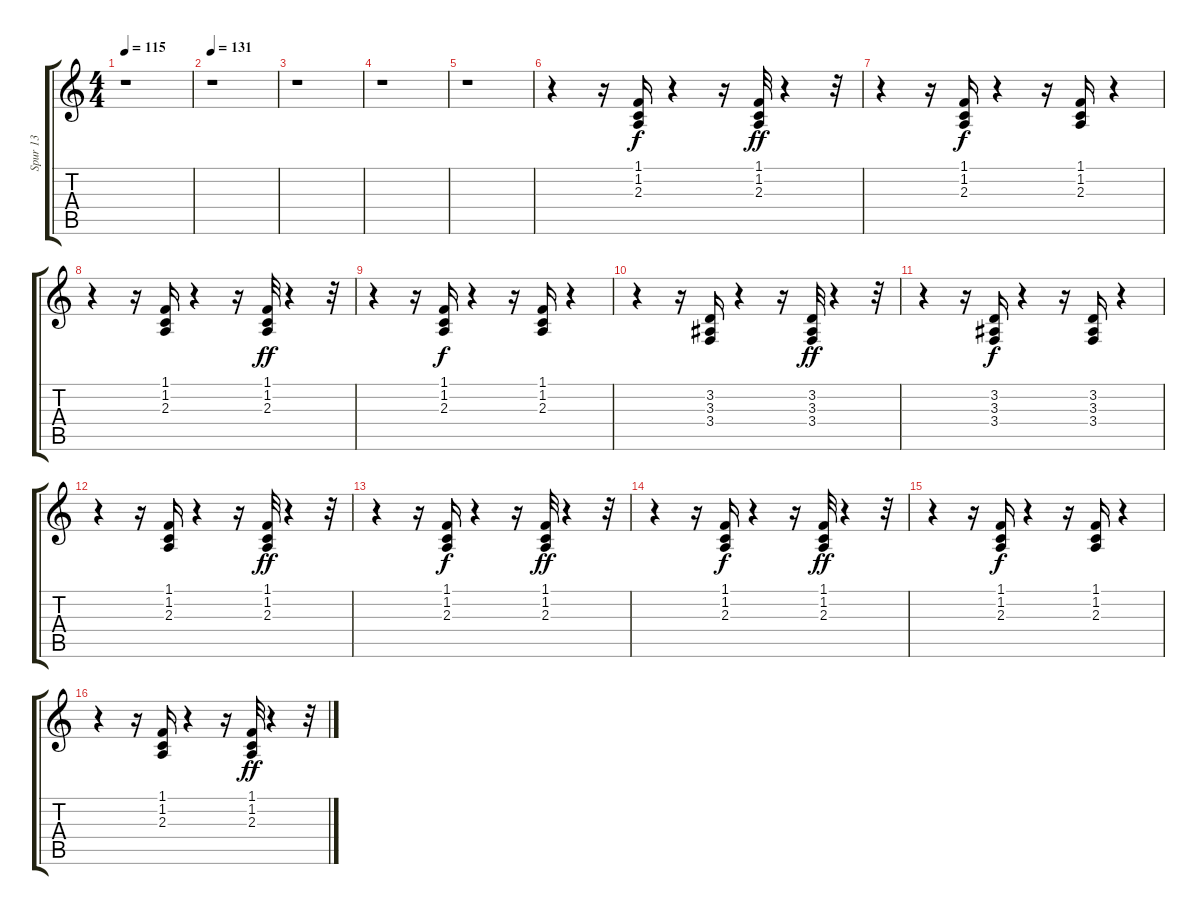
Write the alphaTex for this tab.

\track ("Spur 13" "Spur 13") {instrument percussiveorgan}
\staff {score tabs}
\tuning (E4 B3 G3 D3 A2 E2) {hide}
\ts (4 4)
\tempo 115
\clef g2
\ks c
r.1{dy f instrument percussiveorgan} |
\tempo 131
r.1 |
r.1 |
r.1 |
r.1 |
r.4 r.16 (1.1 1.2 2.3).16 r.4 r.16 (1.1 1.2 2.3).32{dy ff} r.4 r.32 |
r.4 r.16 (1.1 1.2 2.3).16{dy f} r.4 r.16 (1.1 1.2 2.3).16 r.4 |
r.4 r.16 (1.1 1.2 2.3).16 r.4 r.16 (1.1 1.2 2.3).32{dy ff} r.4 r.32 |
r.4 r.16 (1.1 1.2 2.3).16{dy f} r.4 r.16 (1.1 1.2 2.3).16 r.4 |
r.4 r.16 (3.2 3.3 3.4).16 r.4 r.16 (3.2 3.3 3.4).32{dy ff} r.4 r.32 |
r.4 r.16 (3.2 3.3 3.4).16{dy f} r.4 r.16 (3.2 3.3 3.4).16 r.4 |
r.4 r.16 (1.1 1.2 2.3).16 r.4 r.16 (1.1 1.2 2.3).32{dy ff} r.4 r.32 |
r.4 r.16 (1.1 1.2 2.3).16{dy f} r.4 r.16 (1.1 1.2 2.3).32{dy ff} r.4 r.32 |
r.4 r.16 (1.1 1.2 2.3).16{dy f} r.4 r.16 (1.1 1.2 2.3).32{dy ff} r.4 r.32 |
r.4 r.16 (1.1 1.2 2.3).16{dy f} r.4 r.16 (1.1 1.2 2.3).16 r.4 |
r.4 r.16 (1.1 1.2 2.3).16 r.4 r.16 (1.1 1.2 2.3).32{dy ff} r.4 r.32
